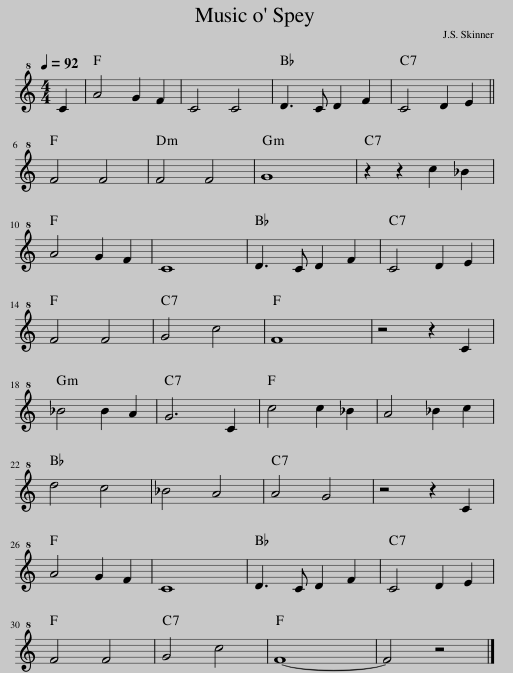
X:1
L:1/8
Q:1/4=92
M:4/4
I:linebreak $
K:C
V:1 treble+8
V:1
 C2 | A4 G2 F2 | C4 C4 | D3 C D2 F2 | C4 D2 E2 ||$ %5
 F4 F4 | F4 F4 | G8 | z2 z2 c2 _B2 |$ A4 G2 F2 | %10
 C8 | D3 C D2 F2 | C4 D2 E2 |$ F4 F4 | G4 c4 | %15
 F8 | z4 z2 C2 |$ _B4 B2 A2 | G6 C2 | c4 c2 _B2 | %20
 A4 _B2 c2 |$ d4 c4 | _B4 A4 | A4 G4 | z4 z2 C2 |$ %25
 A4 G2 F2 | C8 | D3 C D2 F2 | C4 D2 E2 |$ F4 F4 | %30
 G4 c4 | F8- | F4 z4 |] %33
